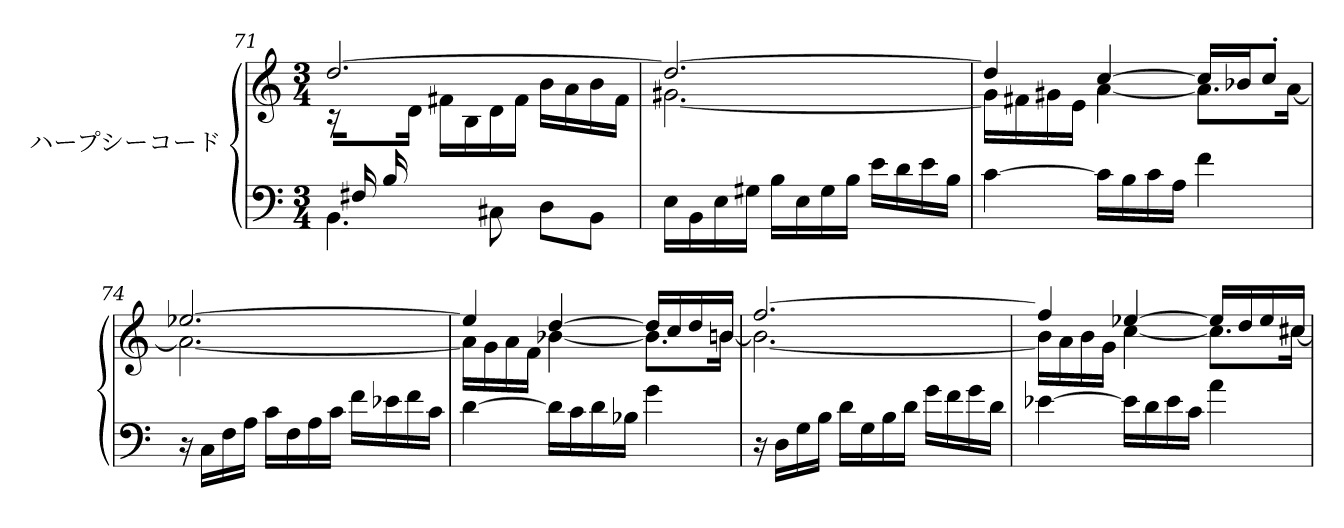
**kern	**kern
*part1	*part1
*staff2	*staff1
*I"ハープシーコード	*
*clefF4	*clefG2
*k[]	*k[]
*M3/4	*M3/4
=71	=71
*^	*^
16ryy	4.BB\	[2.dd/	16r
16F#X/LL	.	.	8ryy
16B/	.	.	.
2ryy	.	.	16d\JJ
.	.	.	16f#X\LL
.	.	.	16B\
.	8C#X\	.	16d\
.	.	.	16f#\JJ
.	8D\L	.	16b\LL
.	.	.	16a\
.	8BB\J	.	16b\
16ryy	.	.	16f#\JJ
*v	*v	*	*
=72	=72	=72
16E\LL	2.dd/_	[2.g#X\
16BB\	.	.
16E\	.	.
16G#X\JJ	.	.
16B\LL	.	.
16E\	.	.
16G#\	.	.
16B\JJ	.	.
16e\LL	.	.
16d\	.	.
16e\	.	.
16B\JJ	.	.
!!LO:LB:g=z	!!
=73	=73	=73
[4c\	4dd/]	16g#\LL]
.	.	16f#X\
.	.	16g#X\
.	.	16e\JJ
16c\LL]	[4cc/	[4a\
16B\	.	.
16c\	.	.
16A\JJ	.	.
4f\	16cc/LL]	8.a\L]
.	16b-X/J	.
.	8cc'/J	.
.	.	[16a\Jk
=74	=74	=74
16r	[2.ee-X/	2.a\_
16C\LL	.	.
16F\	.	.
16A\JJ	.	.
16c\LL	.	.
16F\	.	.
16A\	.	.
16c\JJ	.	.
16f\LL	.	.
16e-X\	.	.
16f\	.	.
16c\JJ	.	.
=75	=75	=75
[4d\	4ee-/]	16a\LL]
.	.	16g\
.	.	16a\
.	.	16f\JJ
16d\LL]	[4dd/	[4b-X\
16c\	.	.
16d\	.	.
16B-X\JJ	.	.
4g\	16dd/LL]	8.b-\L]
.	16cc/	.
.	16dd/	.
.	16bn/JJ	[16b\Jk
!!LO:LB:g=z	!!
=76	=76	=76
16r	[2.ff/	2.b\_
16D\LL	.	.
16G\	.	.
16B\JJ	.	.
16d\LL	.	.
16G\	.	.
16B\	.	.
16d\JJ	.	.
16g\LL	.	.
16f\	.	.
16g\	.	.
16d\JJ	.	.
=77	=77	=77
[4e-X\	4ff/]	16b\LL]
.	.	16a\
.	.	16b\
.	.	16g\JJ
16e-\LL]	[4ee-X/	[4cc\
16d\	.	.
16e-\	.	.
16c\JJ	.	.
4a\	16ee-/LL]	8.cc\L]
.	16dd/	.
.	16ee-/	.
.	16cc#X/JJ	[16cc#\Jk
*	*v	*v
=	=
*-	*-
